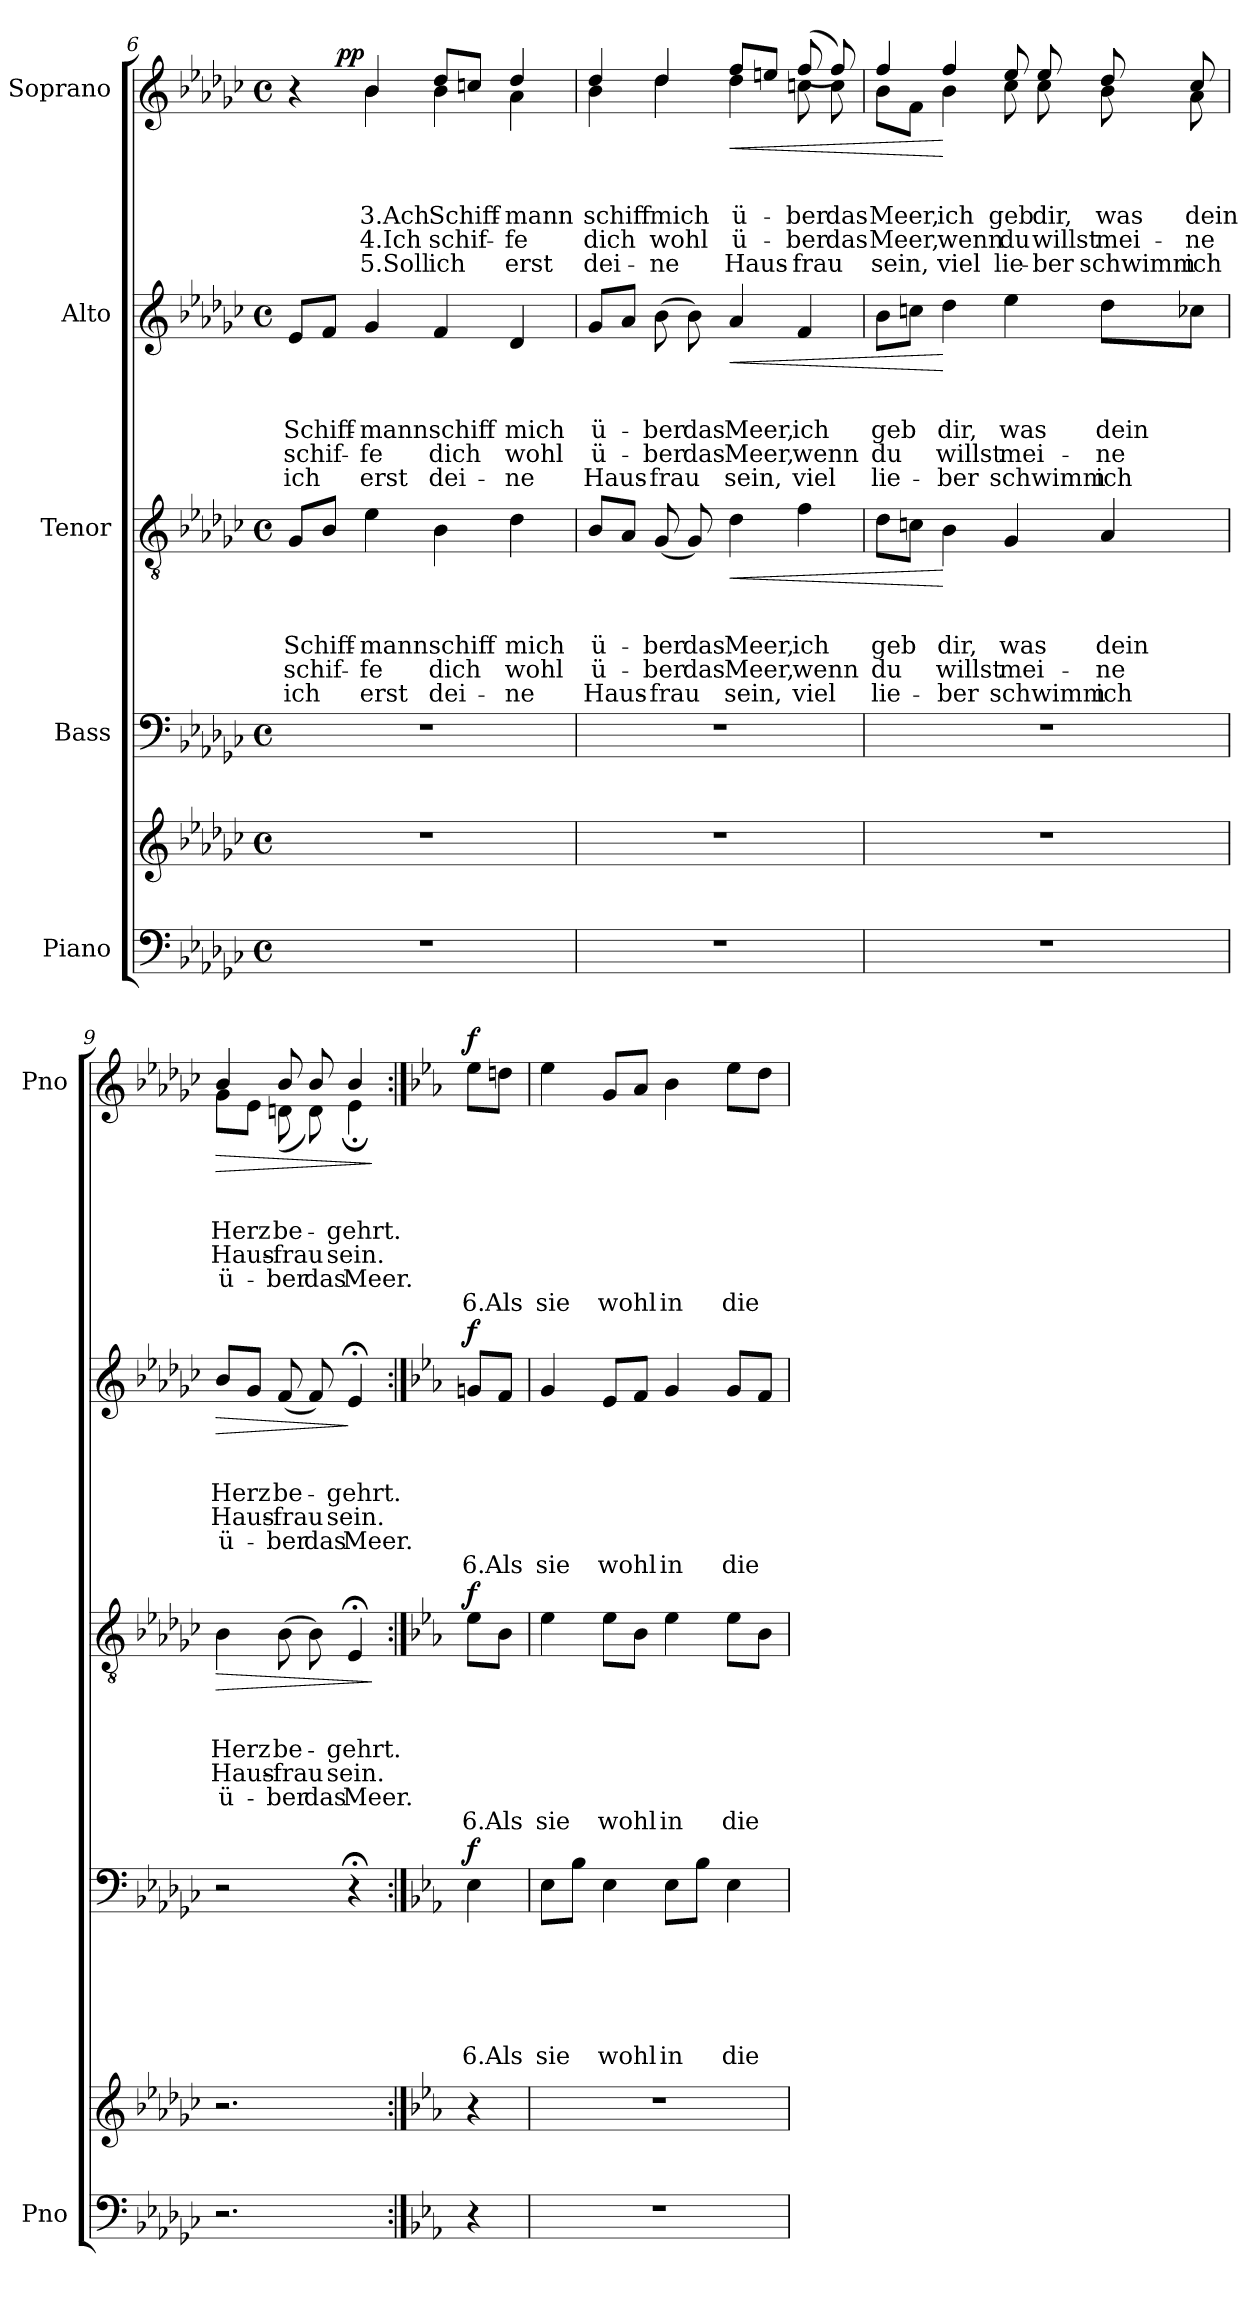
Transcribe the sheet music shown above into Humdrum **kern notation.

**kern	**kern	**kern	**text	**text	**text	**text	**text	**text	**dynam	**kern	**text	**text	**text	**text	**text	**text	**dynam	**kern	**text	**text	**text	**text	**text	**text	**dynam	**kern	**text	**text	**text	**text	**text	**text	**dynam
*part5	*part5	*part4	*part4	*part4	*part4	*part4	*part4	*part4	*part4	*part3	*part3	*part3	*part3	*part3	*part3	*part3	*part3	*part2	*part2	*part2	*part2	*part2	*part2	*part2	*part2	*part1	*part1	*part1	*part1	*part1	*part1	*part1	*part1
*staff6	*staff5	*staff4	*staff4	*staff4	*staff4	*staff4	*staff4	*staff4	*staff4	*staff3	*staff3	*staff3	*staff3	*staff3	*staff3	*staff3	*staff3	*staff2	*staff2	*staff2	*staff2	*staff2	*staff2	*staff2	*staff2	*staff1	*staff1	*staff1	*staff1	*staff1	*staff1	*staff1	*staff1
*I"Piano	*	*I"Bass	*	*	*	*	*	*	*	*I"Tenor	*	*	*	*	*	*	*	*I"Alto	*	*	*	*	*	*	*	*I"Soprano	*	*	*	*	*	*	*
*I'Pno	*	*	*	*	*	*	*	*	*	*	*	*	*	*	*	*	*	*	*	*	*	*	*	*	*	*I'Pno	*	*	*	*	*	*	*
*clefF4	*clefG2	*clefF4	*	*	*	*	*	*	*	*clefGv2	*	*	*	*	*	*	*	*clefG2	*	*	*	*	*	*	*	*clefG2	*	*	*	*	*	*	*
*k[b-e-a-d-g-c-]	*k[b-e-a-d-g-c-]	*k[b-e-a-d-g-c-]	*	*	*	*	*	*	*	*k[b-e-a-d-g-c-]	*	*	*	*	*	*	*	*k[b-e-a-d-g-c-]	*	*	*	*	*	*	*	*k[b-e-a-d-g-c-]	*	*	*	*	*	*	*
*e-:	*e-:	*e-:	*	*	*	*	*	*	*	*e-:	*	*	*	*	*	*	*	*e-:	*	*	*	*	*	*	*	*e-:	*	*	*	*	*	*	*
*M4/4	*M4/4	*M4/4	*	*	*	*	*	*	*	*M4/4	*	*	*	*	*	*	*	*M4/4	*	*	*	*	*	*	*	*M4/4	*	*	*	*	*	*	*
*met(c)	*met(c)	*met(c)	*	*	*	*	*	*	*	*met(c)	*	*	*	*	*	*	*	*met(c)	*	*	*	*	*	*	*	*met(c)	*	*	*	*	*	*	*
=6	=6	=6	=6	=6	=6	=6	=6	=6	=6	=6	=6	=6	=6	=6	=6	=6	=6	=6	=6	=6	=6	=6	=6	=6	=6	=6	=6	=6	=6	=6	=6	=6	=6
*	*	*	*	*	*	*	*	*	*	*	*	*	*	*	*	*	*	*	*	*	*	*	*	*	*	*^	*	*	*	*	*	*	*
*	*	*	*	*	*	*	*	*	*	*	*	*	*	*	*	*	*	*	*	*	*	*	*	*	*	*	*^	*	*	*	*	*	*	*
1r	1r	1r	.	.	.	.	.	.	.	8G-/L	.	.	Schiff-	schif-	ich	.	.	8e-/L	.	.	Schiff-	schif-	ich	.	.	4r	4ryy	8ryy	.	.	.	.	.	.	.
.	.	.	.	.	.	.	.	.	.	8B-/J	.	.	.	.	.	.	.	8f/J	.	.	.	.	.	.	.	.	.	32ryy	.	.	.	.	.	.	.
!	!	!	!	!	!	!	!	!	!	!	!	!	!	!	!	!	!	!	!	!	!	!	!	!	!	!	!	!	!	!	!	!	!	!	!LO:DY:a
.	.	.	.	.	.	.	.	.	.	.	.	.	.	.	.	.	.	.	.	.	.	.	.	.	.	.	.	2ryy	.	.	.	.	.	.	pp
.	.	.	.	.	.	.	.	.	.	4e-\	.	.	-mann	-fe	erst	.	.	4g-/	.	.	-mann	-fe	erst	.	.	4b-/	4b-\	.	.	.	3.Ach	4.Ich	5.Soll	.	.
.	.	.	.	.	.	.	.	.	.	4B-\	.	.	schiff	dich	dei-	.	.	4f/	.	.	schiff	dich	dei-	.	.	8dd-/L	4b-\	.	.	.	Schiff-	schif-	ich	.	.
.	.	.	.	.	.	.	.	.	.	.	.	.	.	.	.	.	.	.	.	.	.	.	.	.	.	8ccn/J	.	.	.	.	.	.	.	.	.
.	.	.	.	.	.	.	.	.	.	.	.	.	.	.	.	.	.	.	.	.	.	.	.	.	.	.	.	4ryy	.	.	.	.	.	.	.
.	.	.	.	.	.	.	.	.	.	4d-\	.	.	mich	wohl	-ne	.	.	4d-/	.	.	mich	wohl	-ne	.	.	4dd-/	4a-\	.	.	.	-mann	-fe	erst	.	.
.	.	.	.	.	.	.	.	.	.	.	.	.	.	.	.	.	.	.	.	.	.	.	.	.	.	.	.	16.ryy	.	.	.	.	.	.	.
*	*	*	*	*	*	*	*	*	*	*	*	*	*	*	*	*	*	*	*	*	*	*	*	*	*	*	*v	*v	*	*	*	*	*	*	*
=7	=7	=7	=7	=7	=7	=7	=7	=7	=7	=7	=7	=7	=7	=7	=7	=7	=7	=7	=7	=7	=7	=7	=7	=7	=7	=7	=7	=7	=7	=7	=7	=7	=7	=7
1r	1r	1r	.	.	.	.	.	.	.	8B-/L	.	.	ü-	ü-	Haus-	.	.	8g-/L	.	.	ü-	ü-	Haus-	.	.	4dd-/	4b-\	.	.	schiff	dich	dei-	.	.
.	.	.	.	.	.	.	.	.	.	8A-/J	.	.	.	.	.	.	.	8a-/J	.	.	.	.	.	.	.	.	.	.	.	.	.	.	.	.
.	.	.	.	.	.	.	.	.	.	(8G-/	.	.	-ber	-ber	-frau	.	.	(8b-\	.	.	-ber	-ber	-frau	.	.	4dd-/	4dd-\	.	.	mich	wohl	-ne	.	.
.	.	.	.	.	.	.	.	.	.	8G-/)	.	.	das	das	.	.	.	8b-\)	.	.	das	das	.	.	.	.	.	.	.	.	.	.	.	.
!	!	!	!	!	!	!	!	!	!	!	!	!	!	!	!	!	!LO:HP:b	!	!	!	!	!	!	!	!LO:HP:b	!	!	!	!	!	!	!	!	!LO:HP:b
.	.	.	.	.	.	.	.	.	.	4d-\	.	.	Meer,	Meer,	sein,	.	<	4a-/	.	.	Meer,	Meer,	sein,	.	<	8ff/L	4dd-\	.	.	ü-	ü-	Haus-	.	<
.	.	.	.	.	.	.	.	.	.	.	.	.	.	.	.	.	.	.	.	.	.	.	.	.	.	8een/J	.	.	.	.	.	.	.	.
.	.	.	.	.	.	.	.	.	.	4f\	.	.	ich	wenn	viel	.	.	4f/	.	.	ich	wenn	viel	.	.	((8ff/	8ccn\	.	.	-ber	-ber	-frau	.	.
.	.	.	.	.	.	.	.	.	.	.	.	.	.	.	.	.	.	.	.	.	.	.	.	.	.	8ff/))	8cc\	.	.	das	das	.	.	.
=8	=8	=8	=8	=8	=8	=8	=8	=8	=8	=8	=8	=8	=8	=8	=8	=8	=8	=8	=8	=8	=8	=8	=8	=8	=8	=8	=8	=8	=8	=8	=8	=8	=8	=8
1r	1r	1r	.	.	.	.	.	.	.	8d-\L	.	.	geb	du	lie-	.	.	8b-\L	.	.	geb	du	lie-	.	.	4ff/	8b-\L	.	.	Meer,	Meer,	sein,	.	.
.	.	.	.	.	.	.	.	.	.	8cn\J	.	.	.	.	.	.	.	8ccn\J	.	.	.	.	.	.	.	.	8f\J	.	.	.	.	.	.	.
.	.	.	.	.	.	.	.	.	.	4B-\	.	.	dir,	willst	-ber	.	[	4dd-\	.	.	dir,	willst	-ber	.	[	4ff/	4b-\	.	.	ich	wenn	viel	.	[
.	.	.	.	.	.	.	.	.	.	4G-/	.	.	was	mei-	schwimm	.	.	4ee-\	.	.	was	mei-	schwimm	.	.	8ee-/	8cc-\	.	.	geb	du	lie-	.	.
.	.	.	.	.	.	.	.	.	.	.	.	.	.	.	.	.	.	.	.	.	.	.	.	.	.	8ee-/	8cc-\	.	.	dir,	willst	-ber	.	.
.	.	.	.	.	.	.	.	.	.	4A-/	.	.	dein	-ne	ich	.	.	8dd-\L	.	.	dein	-ne	ich	.	.	8dd-/	8b-\	.	.	was	mei-	schwimm	.	.
.	.	.	.	.	.	.	.	.	.	.	.	.	.	.	.	.	.	8cc-X\J	.	.	.	.	.	.	.	8cc-/	8a-\	.	.	dein	-ne	ich	.	.
=9	=9	=9	=9	=9	=9	=9	=9	=9	=9	=9	=9	=9	=9	=9	=9	=9	=9	=9	=9	=9	=9	=9	=9	=9	=9	=9	=9	=9	=9	=9	=9	=9	=9	=9
!	!	!	!	!	!	!	!	!	!	!	!	!	!	!	!	!	!LO:HP:b	!	!	!	!	!	!	!	!LO:HP:b	!	!	!	!	!	!	!	!	!LO:HP:b
2.r	2.r	2r	.	.	.	.	.	.	.	4B-\	.	.	Herz	Haus-	ü-	.	>	8b-/L	.	.	Herz	Haus-	ü-	.	>	4b-/	8g-\L	.	.	Herz	Haus-	ü-	.	>
.	.	.	.	.	.	.	.	.	.	.	.	.	.	.	.	.	.	8g-/J	.	.	.	.	.	.	.	.	8e-\J	.	.	.	.	.	.	.
.	.	.	.	.	.	.	.	.	.	(8B-\	.	.	be-	-frau	-ber	.	.	(8f/	.	.	be-	-frau	-ber	.	.	8b-/	(8dn\	.	.	be-	-frau	-ber	.	.
.	.	.	.	.	.	.	.	.	.	8B-\)	.	.	.	.	das	.	.	8f/)	.	.	.	.	das	.	.	8b-/	8d\)	.	.	.	.	das	.	.
.	.	4r;<	.	.	.	.	.	.	.	4E-;</	.	.	-gehrt.	sein.	Meer.	.	.	4e-;</	.	.	-gehrt.	sein.	Meer.	.	]	4b-/	4e-;<\	.	.	-gehrt.	sein.	Meer.	.	.
*	*	*	*	*	*	*	*	*	*	*	*	*	*	*	*	*	*	*	*	*	*	*	*	*	*	*v	*v	*	*	*	*	*	*	*
.	.	.	.	.	.	.	.	.	.	.	.	.	.	.	.	.	]	.	.	.	.	.	.	.	.	.	.	.	.	.	.	.	]
!!LO:PB:g=z
=10:|!	=10:|!	=10:|!	=10:|!	=10:|!	=10:|!	=10:|!	=10:|!	=10:|!	=10:|!	=10:|!	=10:|!	=10:|!	=10:|!	=10:|!	=10:|!	=10:|!	=10:|!	=10:|!	=10:|!	=10:|!	=10:|!	=10:|!	=10:|!	=10:|!	=10:|!	=10:|!	=10:|!	=10:|!	=10:|!	=10:|!	=10:|!	=10:|!	=10:|!
*k[b-e-a-]	*k[b-e-a-]	*k[b-e-a-]	*	*	*	*	*	*	*	*k[b-e-a-]	*	*	*	*	*	*	*	*k[b-e-a-]	*	*	*	*	*	*	*	*k[b-e-a-]	*	*	*	*	*	*	*
*E-:	*E-:	*E-:	*	*	*	*	*	*	*	*E-:	*	*	*	*	*	*	*	*E-:	*	*	*	*	*	*	*	*E-:	*	*	*	*	*	*	*
!	!	!	!	!	!	!	!	!	!LO:DY:a	!	!	!	!	!	!	!	!LO:DY:a	!	!	!	!	!	!	!	!LO:DY:a	!	!	!	!	!	!	!	!LO:DY:a
4r	4r	4E-\	.	.	.	.	.	6.Als	f	8e-\L	.	.	.	.	.	6.Als	f	8gn/L	.	.	.	.	.	6.Als	f	8ee-\L	.	.	.	.	.	6.Als	f
.	.	.	.	.	.	.	.	.	.	8B-\J	.	.	.	.	.	.	.	8f/J	.	.	.	.	.	.	.	8ddn\J	.	.	.	.	.	.	.
=11	=11	=11	=11	=11	=11	=11	=11	=11	=11	=11	=11	=11	=11	=11	=11	=11	=11	=11	=11	=11	=11	=11	=11	=11	=11	=11	=11	=11	=11	=11	=11	=11	=11
1r	1r	8E-\L	.	.	.	.	.	sie	.	4e-\	.	.	.	.	.	sie	.	4g/	.	.	.	.	.	sie	.	4ee-\	.	.	.	.	.	sie	.
.	.	8B-\J	.	.	.	.	.	.	.	.	.	.	.	.	.	.	.	.	.	.	.	.	.	.	.	.	.	.	.	.	.	.	.
.	.	4E-\	.	.	.	.	.	wohl	.	8e-\L	.	.	.	.	.	wohl	.	8e-/L	.	.	.	.	.	wohl	.	8g/L	.	.	.	.	.	wohl	.
.	.	.	.	.	.	.	.	.	.	8B-\J	.	.	.	.	.	.	.	8f/J	.	.	.	.	.	.	.	8a-/J	.	.	.	.	.	.	.
.	.	8E-\L	.	.	.	.	.	in	.	4e-\	.	.	.	.	.	in	.	4g/	.	.	.	.	.	in	.	4b-\	.	.	.	.	.	in	.
.	.	8B-\J	.	.	.	.	.	.	.	.	.	.	.	.	.	.	.	.	.	.	.	.	.	.	.	.	.	.	.	.	.	.	.
.	.	4E-\	.	.	.	.	.	die	.	8e-\L	.	.	.	.	.	die	.	8g/L	.	.	.	.	.	die	.	8ee-\L	.	.	.	.	.	die	.
.	.	.	.	.	.	.	.	.	.	8B-\J	.	.	.	.	.	.	.	8f/J	.	.	.	.	.	.	.	8dd\J	.	.	.	.	.	.	.
=	=	=	=	=	=	=	=	=	=	=	=	=	=	=	=	=	=	=	=	=	=	=	=	=	=	=	=	=	=	=	=	=	=
*-	*-	*-	*-	*-	*-	*-	*-	*-	*-	*-	*-	*-	*-	*-	*-	*-	*-	*-	*-	*-	*-	*-	*-	*-	*-	*-	*-	*-	*-	*-	*-	*-	*-
